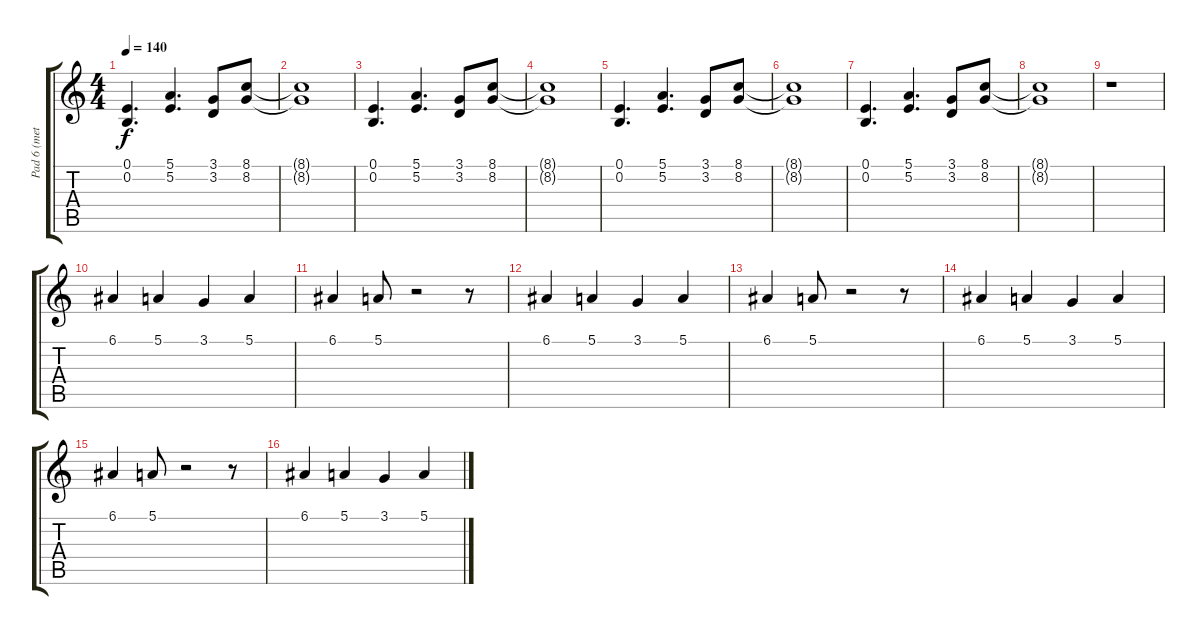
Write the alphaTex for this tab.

\track ("Pad 6 (metallic)" "Pad 6 (met") {instrument pad6metallic}
\staff {score tabs}
\tuning (E4 B3 G3 D3 A2 E2) {hide}
\ts (4 4)
\tempo 140
\clef g2
\ks c
(0.1 0.2).4{d dy f} (5.1 5.2).4{d} (3.1 3.2).8 (8.1 8.2).8 |
(8.1{t} 8.2{t}).1 |
(0.1 0.2).4{d} (5.1 5.2).4{d} (3.1 3.2).8 (8.1 8.2).8 |
(8.1{t} 8.2{t}).1 |
(0.1 0.2).4{d} (5.1 5.2).4{d} (3.1 3.2).8 (8.1 8.2).8 |
(8.1{t} 8.2{t}).1 |
(0.1 0.2).4{d} (5.1 5.2).4{d} (3.1 3.2).8 (8.1 8.2).8 |
(8.1{t} 8.2{t}).1 |
r.1 |
6.1.4 5.1.4 3.1.4 5.1.4 |
6.1.4 5.1.8 r.2 r.8 |
6.1.4 5.1.4 3.1.4 5.1.4 |
6.1.4 5.1.8 r.2 r.8 |
6.1.4 5.1.4 3.1.4 5.1.4 |
6.1.4 5.1.8 r.2 r.8 |
6.1.4 5.1.4 3.1.4 5.1.4
